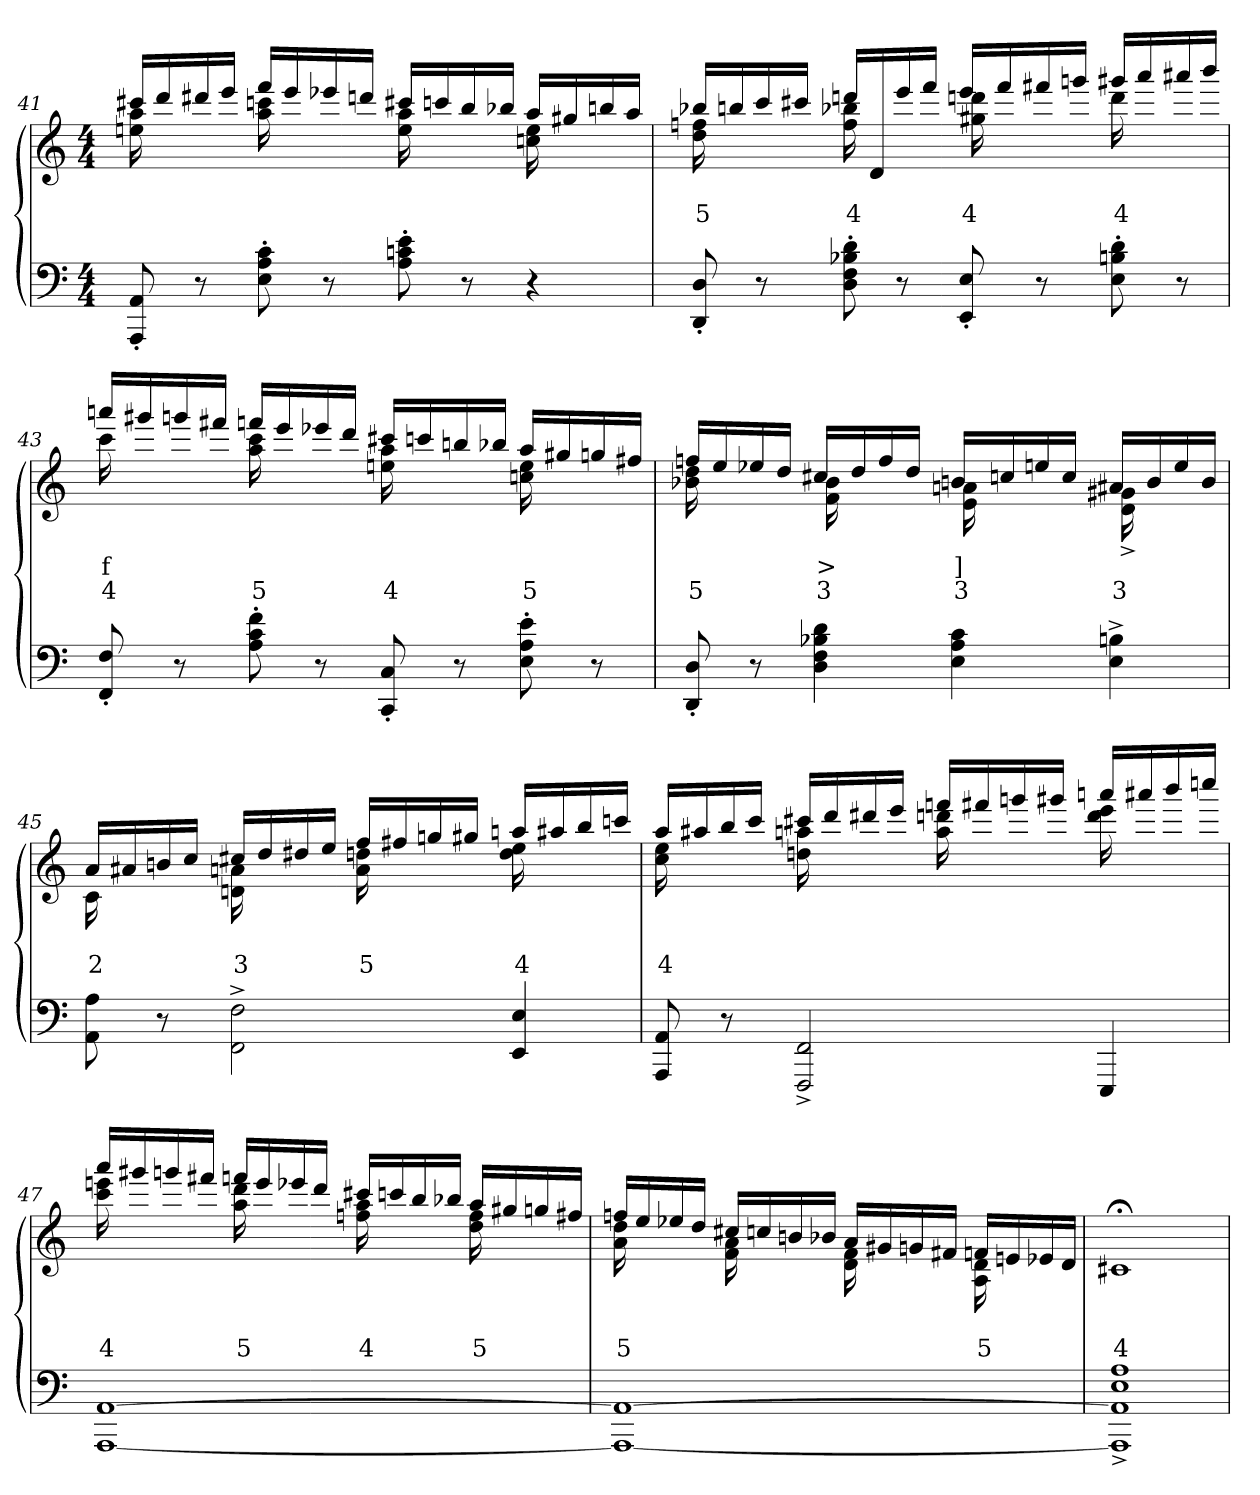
**kern	**kern	**text	**text
*part2	*part1	*part1	*part1
*staff2	*staff1	*staff1	*staff1
*clefF4	*clefG2	*	*
*k[]	*k[]	*	*
*M4/4	*M4/4	*	*
=41	=41	=41	=41
*	*^	*	*
8AA'> 8AAA'>	16ccc#XLL	16aa 16een	.	.
.	16ddd	8.ryy	.	.
8r	16ddd#X	.	.	.
.	16eeeJJ	.	.	.
8c'> 8A'> 8E'>	16fffLL	16cccn 16aa	.	.
.	16eee	8.ryy	.	.
8r	16eee-X	.	.	.
.	16dddnJJ	.	.	.
8e'> 8cn'> 8A'>	16ccc#LL	16aa 16ee	.	.
.	16cccn	8.ryy	.	.
8r	16bb	.	.	.
.	16bb-XJJ	.	.	.
4r	16aaLL	16ee 16ccn	.	.
.	16gg#X	8.ryy	.	.
.	16bbn	.	.	.
.	16aaJJ	.	.	.
=42	=42	=42	=42	=42
8D'> 8DD'>	16bb-XLL	16ffn 16dd	.	5
.	16bbn	8.ryy	.	.
8r	16ccc	.	.	.
.	16ccc#XJJ	.	.	.
8d'> 8B-X'> 8F'> 8D'>	16dddnLL	16bb-X 16ff	.	4
.	16d	8.ryy	.	.
8r	16eee	.	.	.
.	16fffJJ	.	.	.
8E'> 8EE'>	16eeeLL	16dddn 16gg#	.	4
.	16fff	8.ryy	.	.
8r	16fff#X	.	.	.
.	16gggnJJ	.	.	.
8d'> 8Bn'> 8E'>	16ggg#XLL	16ddd	.	4
.	16aaa	8.ryy	.	.
8r	16aaa#X	.	.	.
.	16bbbJJ	.	.	.
=43	=43	=43	=43	=43
8F'> 8FF'>	16aaanLL	16ccc	f	4
.	16ggg#X	8.ryy	.	.
8r	16gggn	.	.	.
.	16fff#XJJ	.	.	.
8f'> 8c'> 8A'>	16fffnLL	16ccc 16aa	.	5
.	16eee	8.ryy	.	.
8r	16eee-X	.	.	.
.	16dddJJ	.	.	.
8C'> 8CC'>	16ccc#XLL	16aa 16een	.	4
.	16cccn	8.ryy	.	.
8r	16bbn	.	.	.
.	16bb-XJJ	.	.	.
8e'> 8A'> 8E'>	16aaLL	16ee 16ccn	.	5
.	16gg#X	8.ryy	.	.
8r	16ggn	.	.	.
.	16ff#XJJ	.	.	.
=44	=44	=44	=44	=44
8D'> 8DD'>	16ffnLL	16dd 16b-X	.	5
.	16ee	8.ryy	.	.
8r	16ee-X	.	.	.
.	16ddJJ	.	.	.
4d 4B-X 4F 4D	16cc#XLL	16b- 16f	>	3
.	16dd	8.ryy	.	.
.	16ff	.	.	.
.	16ddJJ	.	.	.
4c 4A 4E	16bnLL	16an 16e	]	3
.	16ccn	8.ryy	.	.
.	16een	.	.	.
.	16ccJJ	.	.	.
4Bn^> 4E^>	16a#XLL	16g#X^> 16d^>	.	3
.	16b	8.ryy	.	.
.	16ee	.	.	.
.	16bJJ	.	.	.
=45	=45	=45	=45	=45
8A 8AA	16aLL	16c	.	2
.	16a#X	8.ryy	.	.
8r	16bn	.	.	.
.	16ccJJ	.	.	.
2F\^> 2FF\^>	16cc#XLL	16an 16dn	.	3
.	16dd	8.ryy	.	.
.	16dd#X	.	.	.
.	16eeJJ	.	.	.
.	16ffLL	16ddn 16a	.	5
.	16ff#X	8.ryy	.	.
.	16ggn	.	.	.
.	16gg#XJJ	.	.	.
4E 4EE	16aanLL	16ee 16dd	.	4
.	16aa#X	8.ryy	.	.
.	16bb	.	.	.
.	16cccnJJ	.	.	.
=46	=46	=46	=46	=46
8AA 8AAA	16aaLL	16ee 16cc	.	4
.	16aa#X	8.ryy	.	.
8r	16bb	.	.	.
.	16cccJJ	.	.	.
2FF^> 2FFF^>	16ccc#XLL	16aan 16ddn	.	.
.	16ddd	8.ryy	.	.
.	16ddd#X	.	.	.
.	16eeeJJ	.	.	.
.	16fffnLL	16dddn 16aa	.	.
.	16fff#X	8.ryy	.	.
.	16gggn	.	.	.
.	16ggg#XJJ	.	.	.
4EEE	16aaanLL	16eee 16ddd	.	.
.	16aaa#X	8.ryy	.	.
.	16bbb	.	.	.
.	16ccccnJJ	.	.	.
=47	=47	=47	=47	=47
[1AA [1AAA	16aaaLL	16eeen 16ccc	.	4
.	16ggg#X	8.ryy	.	.
.	16gggn	.	.	.
.	16fff#XJJ	.	.	.
.	16fffnLL	16ddd 16aa	.	5
.	16eee	8.ryy	.	.
.	16eee-X	.	.	.
.	16dddJJ	.	.	.
.	16ccc#XLL	16aa 16ffn	.	4
.	16cccn	8.ryy	.	.
.	16bb	.	.	.
.	16bb-XJJ	.	.	.
.	16aaLL	16ff 16dd	.	5
.	16gg#X	8.ryy	.	.
.	16ggn	.	.	.
.	16ff#XJJ	.	.	.
=48	=48	=48	=48	=48
1AA_ 1AAA_	16ffnLL	16dd 16a	.	5
.	16ee	8.ryy	.	.
.	16ee-X	.	.	.
.	16ddJJ	.	.	.
.	16cc#XLL	16a 16f	.	.
.	16ccn	8.ryy	.	.
.	16bn	.	.	.
.	16b-XJJ	.	.	.
.	16aLL	16f 16d	.	.
.	16g#X	8.ryy	.	.
.	16gn	.	.	.
.	16f#XJJ	.	.	.
.	16fnLL	16d 16A	.	5
.	16en	8.ryy	.	.
.	16e-X	.	.	.
.	16dJJ	.	.	.
*	*v	*v	*	*
=49	=49	=49	=49
1A^> 1E^> 1AA]^> 1AAA]^>	1c#X;<	.	4
=	=	=	=
*-	*-	*-	*-
